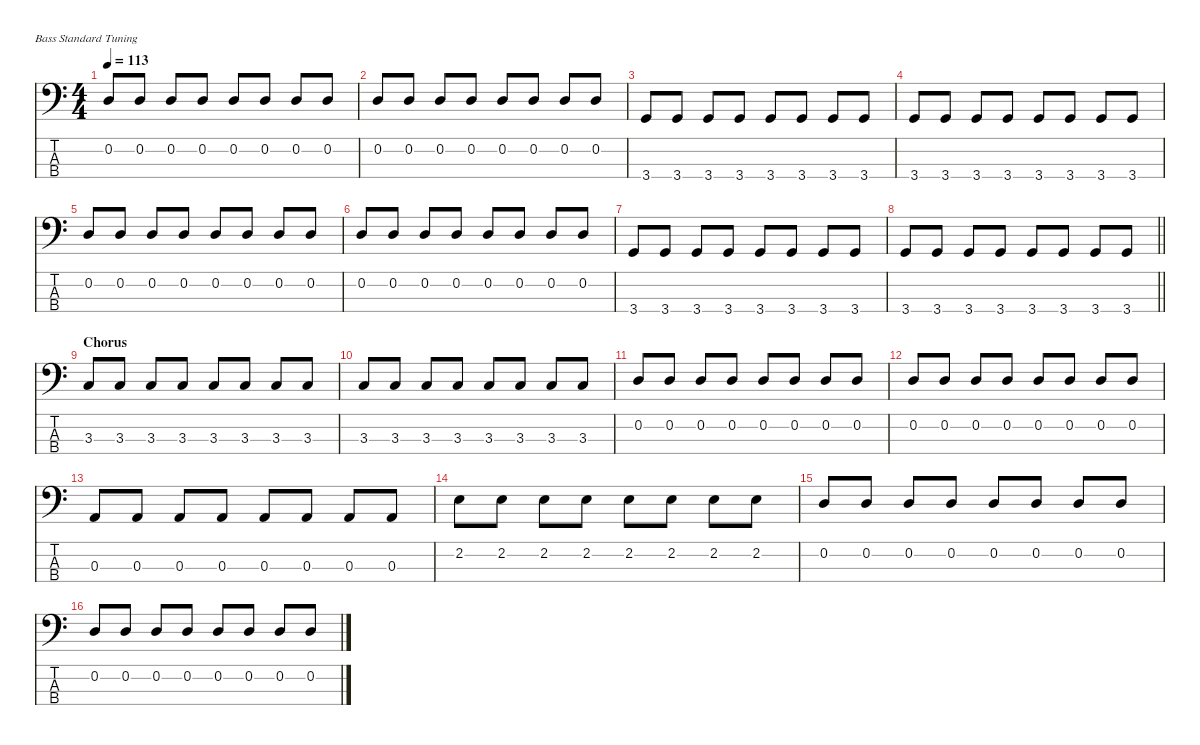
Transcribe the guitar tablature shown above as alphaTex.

\defaultSystemsLayout 4
\hideDynamics
\bracketExtendMode nobrackets
\singleTrackTrackNamePolicy hidden
\multiTrackTrackNamePolicy hidden
\firstSystemTrackNameMode fullname
\firstSystemTrackNameOrientation horizontal
\otherSystemsTrackNameOrientation horizontal
\track ("Bass" "el.bs.") {instrument electricbassfinger}
\staff {score tabs}
\tuning (G2 D2 A1 E1)
\ts (4 4)
\tempo 113
\clef f4
\ks c
0.2.8{dy ff beam Up} 0.2.8{beam Up} 0.2.8{dy f beam Up} 0.2.8{dy ff beam Up} 0.2.8{beam Up} 0.2.8{beam Up} 0.2.8{dy f beam Up} 0.2.8{dy ff beam Up} |
0.2.8{dy f beam Up} 0.2.8{dy ff beam Up} 0.2.8{dy f beam Up} 0.2.8{dy ff beam Up} 0.2.8{beam Up} 0.2.8{beam Up} 0.2.8{beam Up} 0.2.8{beam Up} |
3.4.8{beam Up} 3.4.8{beam Up} 3.4.8{dy f beam Up} 3.4.8{dy ff beam Up} 3.4.8{beam Up} 3.4.8{beam Up} 3.4.8{beam Up} 3.4.8{dy f beam Up} |
3.4.8{beam Up} 3.4.8{dy ff beam Up} 3.4.8{dy f beam Up} 3.4.8{dy ff beam Up} 3.4.8{beam Up} 3.4.8{beam Up} 3.4.8{beam Up} 3.4.8{beam Up} |
0.2.8{beam Up} 0.2.8{beam Up} 0.2.8{dy f beam Up} 0.2.8{dy ff beam Up} 0.2.8{beam Up} 0.2.8{beam Up} 0.2.8{dy f beam Up} 0.2.8{dy ff beam Up} |
0.2.8{dy f beam Up} 0.2.8{dy ff beam Up} 0.2.8{dy f beam Up} 0.2.8{dy ff beam Up} 0.2.8{beam Up} 0.2.8{beam Up} 0.2.8{beam Up} 0.2.8{beam Up} |
3.4.8{beam Up} 3.4.8{beam Up} 3.4.8{dy f beam Up} 3.4.8{dy ff beam Up} 3.4.8{beam Up} 3.4.8{beam Up} 3.4.8{beam Up} 3.4.8{dy f beam Up} |
\barLineRight lightlight
3.4.8{beam Up} 3.4.8{dy ff beam Up} 3.4.8{dy f beam Up} 3.4.8{dy ff beam Up} 3.4.8{beam Up} 3.4.8{beam Up} 3.4.8{beam Up} 3.4.8{beam Up} |
\section ("" "Chorus")
3.3.8{beam Up} 3.3.8{beam Up} 3.3.8{dy f beam Up} 3.3.8{dy ff beam Up} 3.3.8{beam Up} 3.3.8{beam Up} 3.3.8{dy f beam Up} 3.3.8{dy ff beam Up} |
3.3.8{dy f beam Up} 3.3.8{dy ff beam Up} 3.3.8{dy f beam Up} 3.3.8{dy ff beam Up} 3.3.8{beam Up} 3.3.8{beam Up} 3.3.8{beam Up} 3.3.8{beam Up} |
0.2.8{beam Up} 0.2.8{beam Up} 0.2.8{dy f beam Up} 0.2.8{dy ff beam Up} 0.2.8{beam Up} 0.2.8{beam Up} 0.2.8{beam Up} 0.2.8{dy f beam Up} |
0.2.8{beam Up} 0.2.8{dy ff beam Up} 0.2.8{dy f beam Up} 0.2.8{dy ff beam Up} 0.2.8{beam Up} 0.2.8{beam Up} 0.2.8{beam Up} 0.2.8{beam Up} |
0.3.8{beam Up} 0.3.8{beam Up} 0.3.8{dy f beam Up} 0.3.8{dy ff beam Up} 0.3.8{beam Up} 0.3.8{beam Up} 0.3.8{dy f beam Up} 0.3.8{dy ff beam Up} |
2.2.8{dy f beam Down} 2.2.8{dy ff beam Down} 2.2.8{dy f beam Down} 2.2.8{dy ff beam Down} 2.2.8{beam Down} 2.2.8{beam Down} 2.2.8{beam Down} 2.2.8{beam Down} |
0.2.8{beam Up} 0.2.8{beam Up} 0.2.8{dy f beam Up} 0.2.8{dy ff beam Up} 0.2.8{beam Up} 0.2.8{beam Up} 0.2.8{beam Up} 0.2.8{dy f beam Up} |
0.2.8{beam Up} 0.2.8{dy ff beam Up} 0.2.8{dy f beam Up} 0.2.8{dy ff beam Up} 0.2.8{beam Up} 0.2.8{beam Up} 0.2.8{beam Up} 0.2.8{beam Up}
